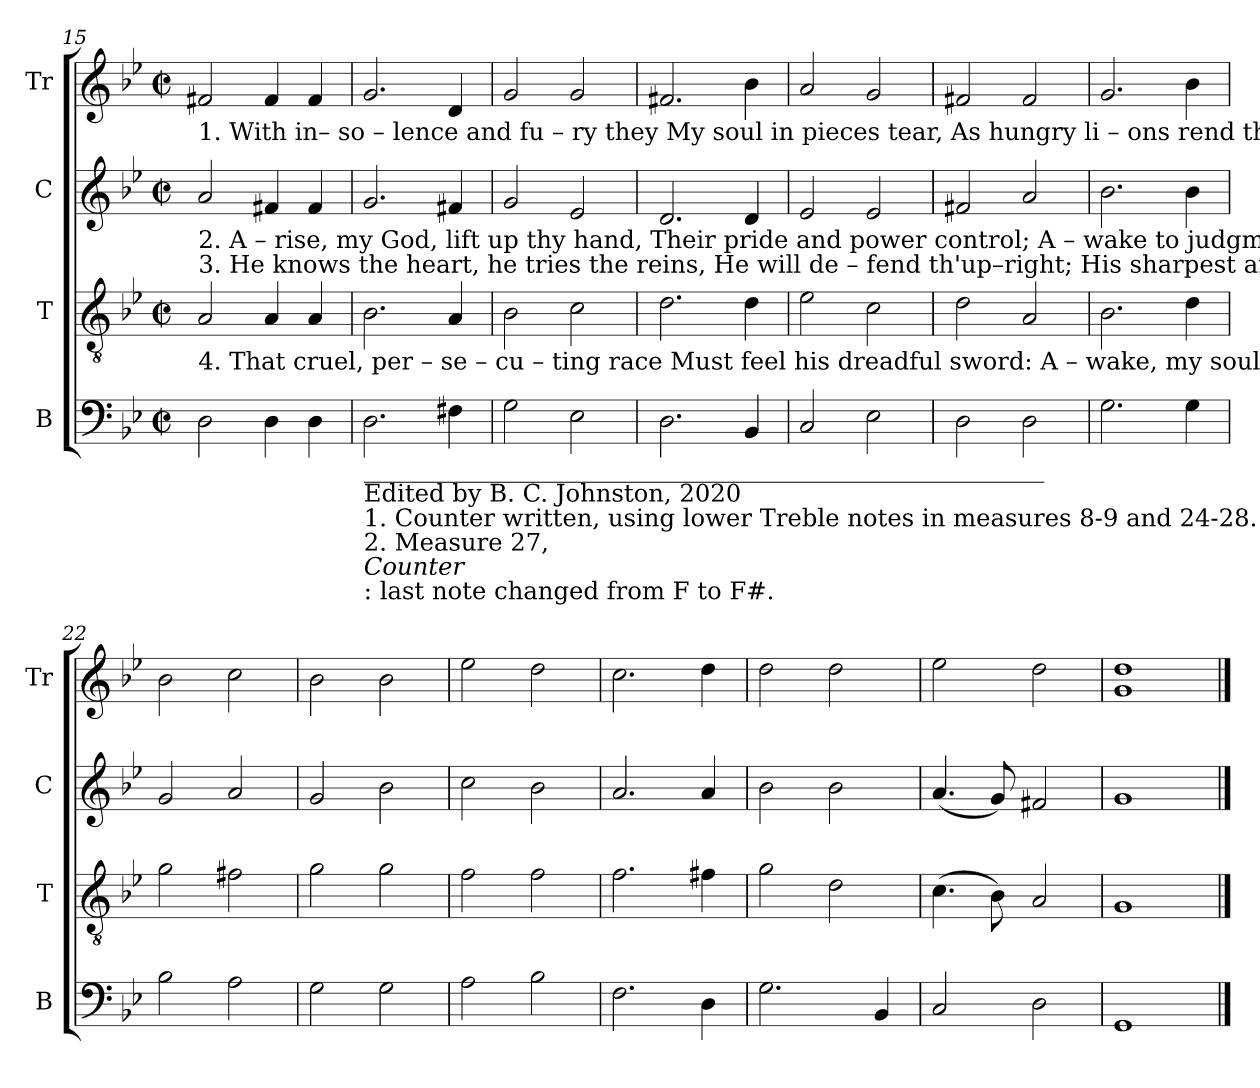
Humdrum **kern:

**kern	**kern	**kern	**kern
*part4	*part3	*part2	*part1
*staff4	*staff3	*staff2	*staff1
*I"B	*I"T	*I"C	*I"Tr
*I'B	*I'T	*I'C	*I'Tr
!!LO:LB:g=z
*clefF4	*clefGv2	*clefG2	*clefG2
*k[b-e-]	*k[b-e-]	*k[b-e-]	*k[b-e-]
*M2/2	*M2/2	*M2/2	*M2/2
*met(c|)	*met(c|)	*met(c|)	*met(c|)
=15	=15	=15	=15
!	!	!	!LO:TX:b:t=1. With in– so – lence  and   fu – ry     they   My  soul   in     pieces     tear,  As    hungry      li – ons  rend  the  prey,  When no  de   –    li   –    verer's   near.
!	!	!LO:TX:b:t=2. A – rise, my  God,  lift     up  thy   hand, Their pride and  power  control;  A –  wake  to   judgment,  and command   De – li – verance   for        my      soul.	!
!	!	!LO:TX:b:t=3. He knows the heart,  he  tries  the   reins,  He  will  de – fend  th'up–right;  His  sharpest    arrows     he  or – dains   A – gainst  the     sons         of    spite.	!
!	!LO:TX:b:t=4. That cruel,   per   –  se – cu – ting   race  Must feel his    dreadful   sword&colon;  A – wake, my soul, and praise the grace   And  jus – tice      of           the    Lord.	!	!
2D!\	2A!/	2a!/	2f#X!/
4D!\	4A!/	4f#X!/	4f#!/
4D!\	4A!/	4f#!/	4f#!/
=16	=16	=16	=16
!LO:TX:b:t=________________________________________________________	!	!	!
!LO:TX:b:t=Edited by B. C. Johnston, 2020	!	!	!
!LO:TX:b:t=1. Counter written, using lower Treble notes in measures 8-9 and 24-28.	!	!	!
!LO:TX:b:t=2. Measure 27,	!	!	!
!LO:TX:b:i:t=Counter	!	!	!
!LO:TX:b:t=&colon; last note changed from F to F#.	!	!	!
2.D!\	2.B-!\	2.g!/	2.g!/
4F#X!\	4A!/	4f#X!/	4d!/
=17	=17	=17	=17
2G!\	2B-!\	2g!/	2g!/
2E-!\	2c!\	2e-!/	2g!/
=18	=18	=18	=18
2.D!\	2.d!\	2.d!/	2.f#X!/
4BB-!/	4d!\	4d!/	4b-!\
=19	=19	=19	=19
2C!/	2e-!\	2e-!/	2a!/
2E-!\	2c!\	2e-!/	2g!/
=20	=20	=20	=20
2D!\	2d!\	2f#X!/	2f#X!/
2D!\	2A!/	2a!/	2f#!/
=21	=21	=21	=21
2.G!\	2.B-!\	2.b-!\	2.g!/
4G!\	4d!\	4b-!\	4b-!\
=22	=22	=22	=22
2B-!\	2g!\	2g!/	2b-!\
2A!\	2f#X!\	2a!/	2cc!\
=23	=23	=23	=23
2G!\	2g!\	2g!/	2b-!\
2G!\	2g!\	2b-!\	2b-!\
=24	=24	=24	=24
2A!\	2f!\	2cc!\	2ee-!\
2B-!\	2f!\	2b-!\	2dd!\
=25	=25	=25	=25
2.F!\	2.f!\	2.a!/	2.cc!\
4D!\	4f#X!\	4a!/	4dd!\
=26	=26	=26	=26
2.G!\	2g!\	2b-!\	2dd!\
.	2d!\	2b-!\	2dd!\
4BB-!/	.	.	.
=27	=27	=27	=27
2C!/	(>4.c!\	(<4.a!/	2ee-!\
.	8B-!\)	8g!/)	.
2D!\	2A!/	2f#X!/	2dd!\
=28	=28	=28	=28
1GG!	1G!	1g!	1g! 1dd!
==	==	==	==
*-	*-	*-	*-
